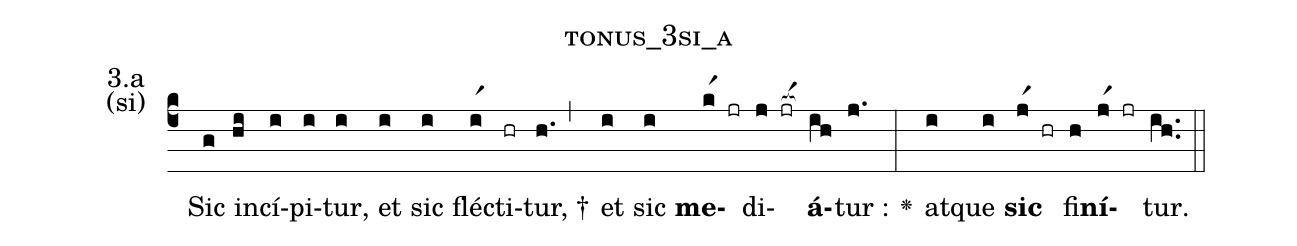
name: tonus_3si_a;
annotation: 3.a ;
annotation: (si) ;
%%
(c4) ~() Sic(g) in(hi)cí(i)pi(i)tur,(i) et(i) sic(i) fléc(ir1)ti(hr)tur, †(h.,) et(i) sic(i) <b>me</b>(kr1 jr)di(j jr[ocba:1{])<b>á</b>(ih[ocba:0}])tur :(j.) <v>\greheightstar</v>(:) at(i)que(i) <b>sic</b>(jr1 hr) fi(h)<b>ní</b>(jr1 jr)tur.(ih..) (::)


%E(i) u(i) o(j) u(h) a(j) e.(ih..) (::)
